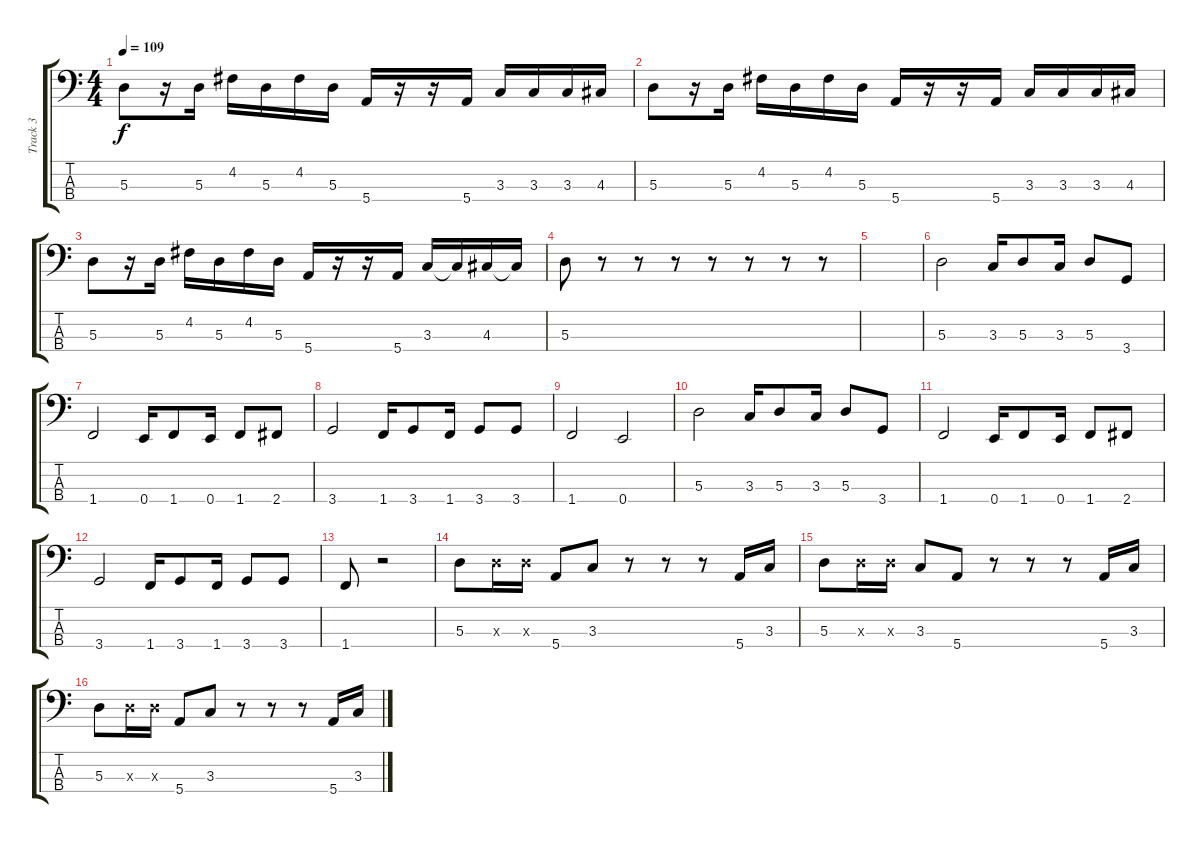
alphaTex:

\track ("Track 3" "Track 3") {instrument electricbassfinger}
\staff {score tabs}
\tuning (G2 D2 A1 E1) {hide}
\ts (4 4)
\tempo 109
\clef f4
\ks c
5.3.8{dy f} r.16 5.3.16 4.2.16 5.3.16 4.2.16 5.3.16 5.4.16 r.16 r.16 5.4.16 3.3.16 3.3.16 3.3.16 4.3.16 |
5.3.8 r.16 5.3.16 4.2.16 5.3.16 4.2.16 5.3.16 5.4.16 r.16 r.16 5.4.16 3.3.16 3.3.16 3.3.16 4.3.16 |
5.3.8 r.16 5.3.16 4.2.16 5.3.16 4.2.16 5.3.16 5.4.16 r.16 r.16 5.4.16 3.3.16 3.3{t}.16 4.3.16 4.3{t}.16 |
5.3.8 r.8 r.8 r.8 r.8 r.8 r.8 r.8 |
|
5.3.2 3.3.16 5.3.8 3.3.16 5.3.8 3.4.8 |
1.4.2 0.4.16 1.4.8 0.4.16 1.4.8 2.4.8 |
3.4.2 1.4.16 3.4.8 1.4.16 3.4.8 3.4.8 |
1.4.2 0.4.2 |
5.3.2 3.3.16 5.3.8 3.3.16 5.3.8 3.4.8 |
1.4.2 0.4.16 1.4.8 0.4.16 1.4.8 2.4.8 |
3.4.2 1.4.16 3.4.8 1.4.16 3.4.8 3.4.8 |
1.4.8 r.2 |
5.3.8 5.3{x}.16 5.3{x}.16 5.4.8 3.3.8 r.8 r.8 r.8 5.4.16 3.3.16 |
5.3.8 5.3{x}.16 5.3{x}.16 3.3.8 5.4.8 r.8 r.8 r.8 5.4.16 3.3.16 |
5.3.8 5.3{x}.16 5.3{x}.16 5.4.8 3.3.8 r.8 r.8 r.8 5.4.16 3.3.16
